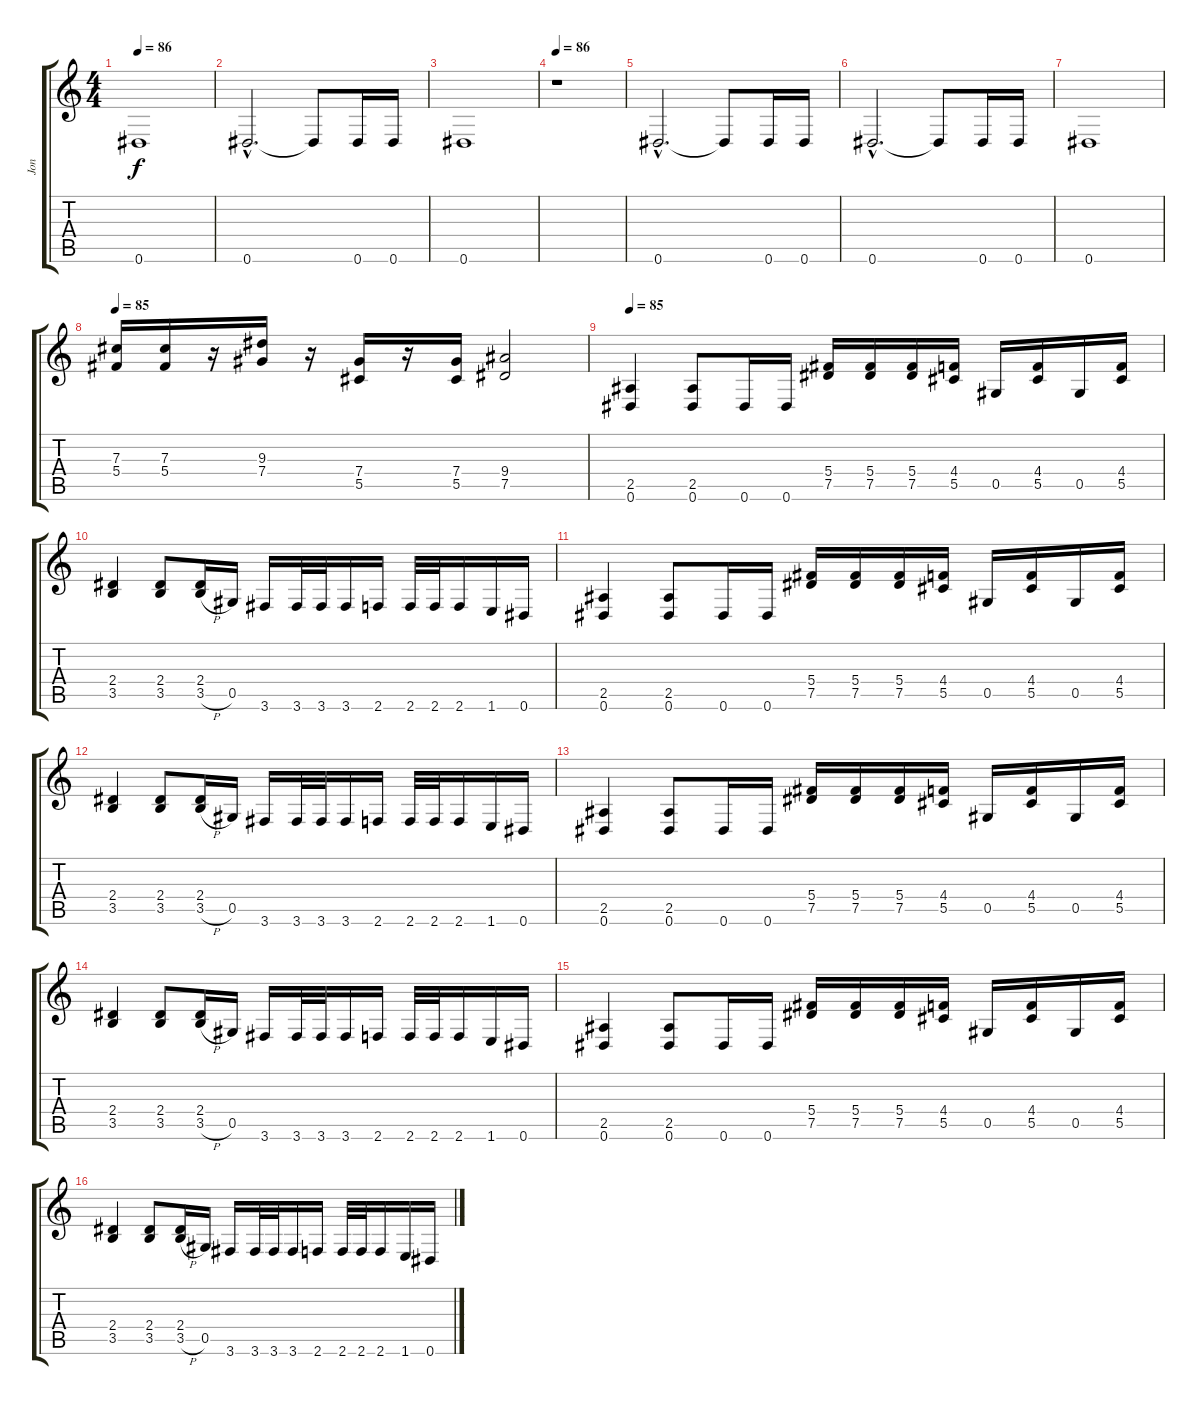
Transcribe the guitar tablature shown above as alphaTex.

\track ("Jon" "Jon") {instrument distortionguitar}
\staff {score tabs}
\tuning (Eb4 Bb3 Gb3 Db3 Ab2 Eb2) {hide}
\ts (4 4)
\tempo 86
\clef g2
\ks c
0.6.1{dy f} |
0.6{hac}.2{d} 0.6{t}.8 0.6.16 0.6.16 |
0.6.1 |
\tempo 86
r.1 |
0.6{hac}.2{d} 0.6{t}.8 0.6.16 0.6.16 |
0.6{hac}.2{d} 0.6{t}.8 0.6.16 0.6.16 |
0.6.1 |
\tempo 85
(7.3 5.4).16 (7.3 5.4).16 r.16 (9.3 7.4).16 r.16 (7.4 5.5).16 r.16 (7.4 5.5).16 (9.4 7.5).2 |
\tempo 85
(2.5 0.6).4 (2.5 0.6).8 0.6.16 0.6.16 (5.4 7.5).16 (5.4 7.5).16 (5.4 7.5).16 (4.4 5.5).16 0.5.16 (4.4 5.5).16 0.5.16 (4.4 5.5).16 |
(2.4 3.5).4 (2.4 3.5).8 (2.4 3.5{h}).16 0.5.16 3.6.16 3.6.32 3.6.32 3.6.16 2.6.16 2.6.32 2.6.32 2.6.16 1.6.16 0.6.16 |
(2.5 0.6).4 (2.5 0.6).8 0.6.16 0.6.16 (5.4 7.5).16 (5.4 7.5).16 (5.4 7.5).16 (4.4 5.5).16 0.5.16 (4.4 5.5).16 0.5.16 (4.4 5.5).16 |
(2.4 3.5).4 (2.4 3.5).8 (2.4 3.5{h}).16 0.5.16 3.6.16 3.6.32 3.6.32 3.6.16 2.6.16 2.6.32 2.6.32 2.6.16 1.6.16 0.6.16 |
(2.5 0.6).4 (2.5 0.6).8 0.6.16 0.6.16 (5.4 7.5).16 (5.4 7.5).16 (5.4 7.5).16 (4.4 5.5).16 0.5.16 (4.4 5.5).16 0.5.16 (4.4 5.5).16 |
(2.4 3.5).4 (2.4 3.5).8 (2.4 3.5{h}).16 0.5.16 3.6.16 3.6.32 3.6.32 3.6.16 2.6.16 2.6.32 2.6.32 2.6.16 1.6.16 0.6.16 |
(2.5 0.6).4 (2.5 0.6).8 0.6.16 0.6.16 (5.4 7.5).16 (5.4 7.5).16 (5.4 7.5).16 (4.4 5.5).16 0.5.16 (4.4 5.5).16 0.5.16 (4.4 5.5).16 |
(2.4 3.5).4 (2.4 3.5).8 (2.4 3.5{h}).16 0.5.16 3.6.16 3.6.32 3.6.32 3.6.16 2.6.16 2.6.32 2.6.32 2.6.16 1.6.16 0.6.16
